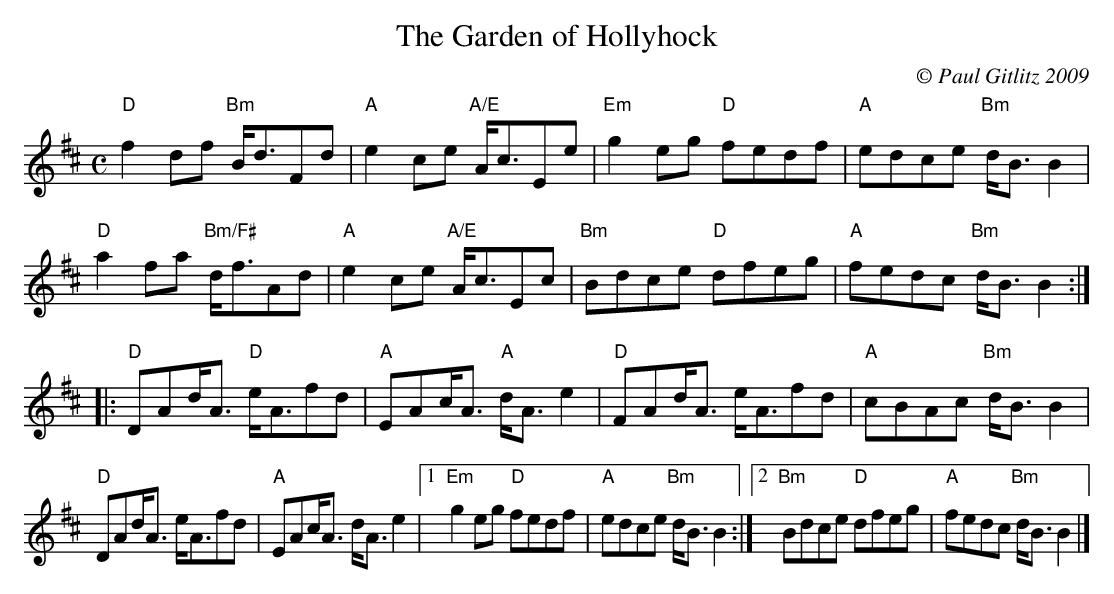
X:1
T:Garden of Hollyhock, The
M:C
C:© Paul Gitlitz 2009
K:Bm
"D"f2df "Bm"B<dFd|"A"e2ce "A/E"A<cEe|"Em"g2eg "D"fedf|"A"edce "Bm"d<BB2|!
"D"a2fa "Bm/F#"d<fAd|"A"e2ce "A/E"A<cEc|"Bm"Bdce "D"dfeg|"A"fedc "Bm"d<BB2:|!
|:"D"DAd<A "D"e<Afd|"A"EAc<A "A"d<Ae2|"D"FAd<A e<Afd|"A"cBAc "Bm"d<BB2|!
"D"DAd<A e<Afd|"A"EAc<A d<Ae2|1"Em"g2eg "D"fedf|"A"edce "Bm"d<BB2:|2"Bm"Bdce "D"dfeg|"A"fedc "Bm"d<BB2|]
